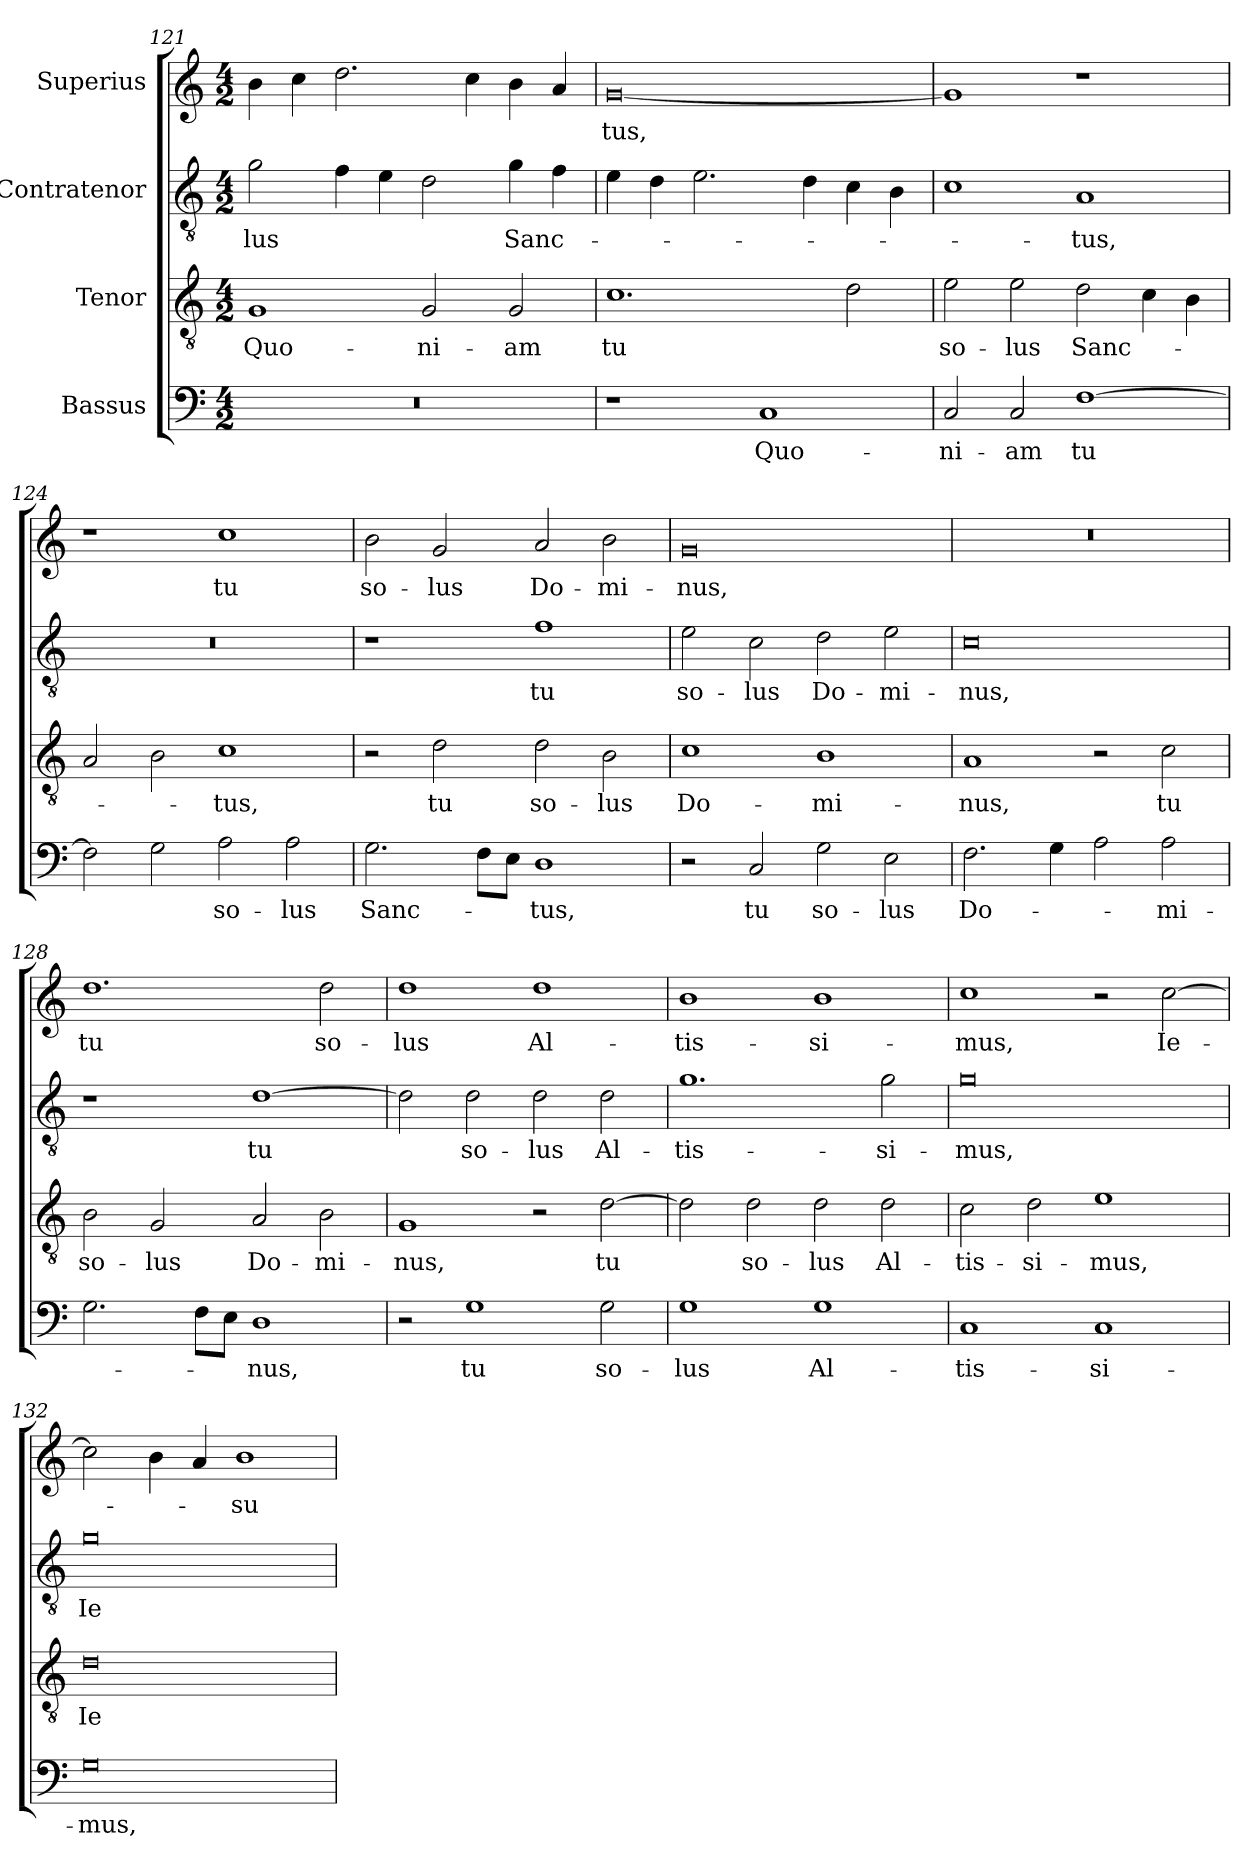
**kern	**text	**kern	**text	**kern	**text	**kern	**text
*part4	*part4	*part3	*part3	*part2	*part2	*part1	*part1
*staff4	*staff4	*staff3	*staff3	*staff2	*staff2	*staff1	*staff1
*I"Bassus	*	*I"Tenor	*	*I"Contratenor	*	*I"Superius	*
*clefF4	*	*clefGv2	*	*clefGv2	*	*clefG2	*
*k[]	*	*k[]	*	*k[]	*	*k[]	*
*M4/2	*	*M4/2	*	*M4/2	*	*M4/2	*
=121	=121	=121	=121	=121	=121	=121	=121
0r	.	1G/	Quo-	2g\	-lus	4b\	.
.	.	.	.	.	.	4cc\	.
.	.	.	.	4f\	.	2.dd\	.
.	.	.	.	4e\	.	.	.
.	.	2G/	-ni-	2d\	.	.	.
.	.	.	.	.	.	4cc\	.
.	.	2G/	-am	4g\	Sanc-	4b\	.
.	.	.	.	4f\	.	4a/	.
=122	=122	=122	=122	=122	=122	=122	=122
1r	.	1.c\	tu	4e\	.	[0g/	-tus,
.	.	.	.	4d\	.	.	.
.	.	.	.	2.e\	.	.	.
1C/	Quo-	.	.	.	.	.	.
.	.	.	.	4d\	.	.	.
.	.	2d\	.	4c\	.	.	.
.	.	.	.	4B\	.	.	.
=123	=123	=123	=123	=123	=123	=123	=123
2C/	-ni-	2e\	so-	1c\	.	1g/]	.
2C/	-am	2e\	-lus	.	.	.	.
[1F\	tu	2d\	Sanc-	1A/	-tus,	1r	.
.	.	4c\	.	.	.	.	.
.	.	4B\	.	.	.	.	.
=124	=124	=124	=124	=124	=124	=124	=124
2F\]	.	2A/	.	0r	.	1r	.
2G\	.	2B\	.	.	.	.	.
2A\	so-	1c\	-tus,	.	.	1cc\	tu
2A\	-lus	.	.	.	.	.	.
=125	=125	=125	=125	=125	=125	=125	=125
2.G\	Sanc-	2r	.	1r	.	2b\	so-
.	.	2d\	tu	.	.	2g/	-lus
8F\L	.	.	.	.	.	.	.
8E\J	.	.	.	.	.	.	.
1D\	-tus,	2d\	so-	1f\	tu	2a/	Do-
.	.	2B\	-lus	.	.	2b\	-mi-
=126	=126	=126	=126	=126	=126	=126	=126
2r	.	1c\	Do-	2e\	so-	0g/	-nus,
2C/	tu	.	.	2c\	-lus	.	.
2G\	so-	1B\	-mi-	2d\	Do-	.	.
2E\	-lus	.	.	2e\	-mi-	.	.
=127	=127	=127	=127	=127	=127	=127	=127
2.F\	Do-	1A/	-nus,	0c\	-nus,	0r	.
4G\	.	.	.	.	.	.	.
2A\	.	2r	.	.	.	.	.
2A\	-mi-	2c\	tu	.	.	.	.
=128	=128	=128	=128	=128	=128	=128	=128
2.G\	.	2B\	so-	1r	.	1.dd\	tu
.	.	2G/	-lus	.	.	.	.
8F\L	.	.	.	.	.	.	.
8E\J	.	.	.	.	.	.	.
1D\	-nus,	2A/	Do-	[1d\	tu	.	.
.	.	2B\	-mi-	.	.	2dd\	so-
=129	=129	=129	=129	=129	=129	=129	=129
2r	.	1G/	-nus,	2d\]	.	1dd\	-lus
1G\	tu	.	.	2d\	so-	.	.
.	.	2r	.	2d\	-lus	1dd\	Al-
2G\	so-	[2d\	tu	2d\	Al-	.	.
=130	=130	=130	=130	=130	=130	=130	=130
1G\	-lus	2d\]	.	1.g\	-tis-	1b\	-tis-
.	.	2d\	so-	.	.	.	.
1G\	Al-	2d\	-lus	.	.	1b\	-si-
.	.	2d\	Al-	2g\	-si-	.	.
=131	=131	=131	=131	=131	=131	=131	=131
1C/	-tis-	2c\	-tis-	0g\	-mus,	1cc\	-mus,
.	.	2d\	-si-	.	.	.	.
1C/	-si-	1e\	-mus,	.	.	2r	.
.	.	.	.	.	.	[2cc\	Ie-
=132	=132	=132	=132	=132	=132	=132	=132
0G\	-mus,	0d\	Ie-	0g\	Ie-	2cc\]	.
.	.	.	.	.	.	4b\	.
.	.	.	.	.	.	4a/	.
.	.	.	.	.	.	1b\	-su
=	=	=	=	=	=	=	=
*-	*-	*-	*-	*-	*-	*-	*-
